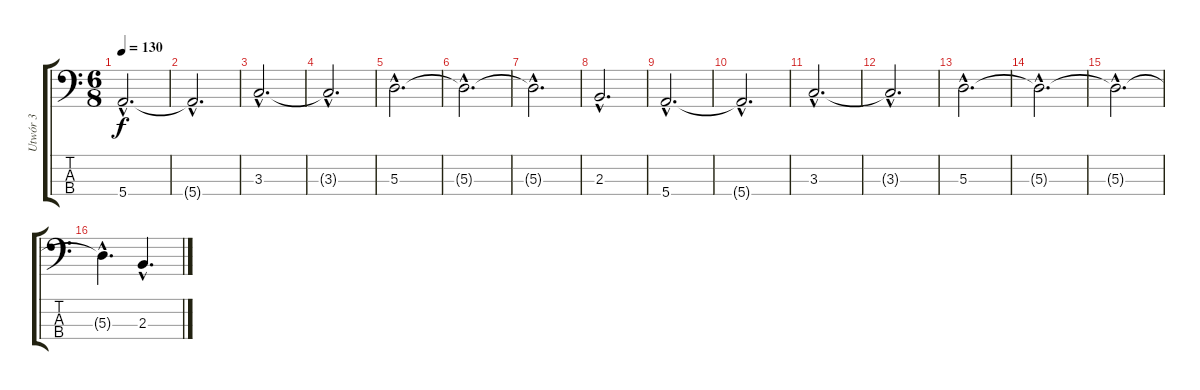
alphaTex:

\track ("Utwór 3" "Utwór 3") {instrument electricbassfinger}
\staff {score tabs}
\tuning (G2 D2 A1 E1) {hide}
\ts (6 8)
\tempo 130
\clef f4
\ks c
5.4{hac}.2{d dy f instrument electricbassfinger} |
5.4{hac t}.2{d} |
3.3{hac}.2{d} |
3.3{hac t}.2{d} |
5.3{hac}.2{d} |
5.3{hac t}.2{d} |
5.3{hac t}.2{d} |
2.3{hac}.2{d} |
5.4{hac}.2{d} |
5.4{hac t}.2{d} |
3.3{hac}.2{d} |
3.3{hac t}.2{d} |
5.3{hac}.2{d} |
5.3{hac t}.2{d} |
5.3{hac t}.2{d} |
5.3{hac t}.4{d} 2.3{hac}.4{d}
